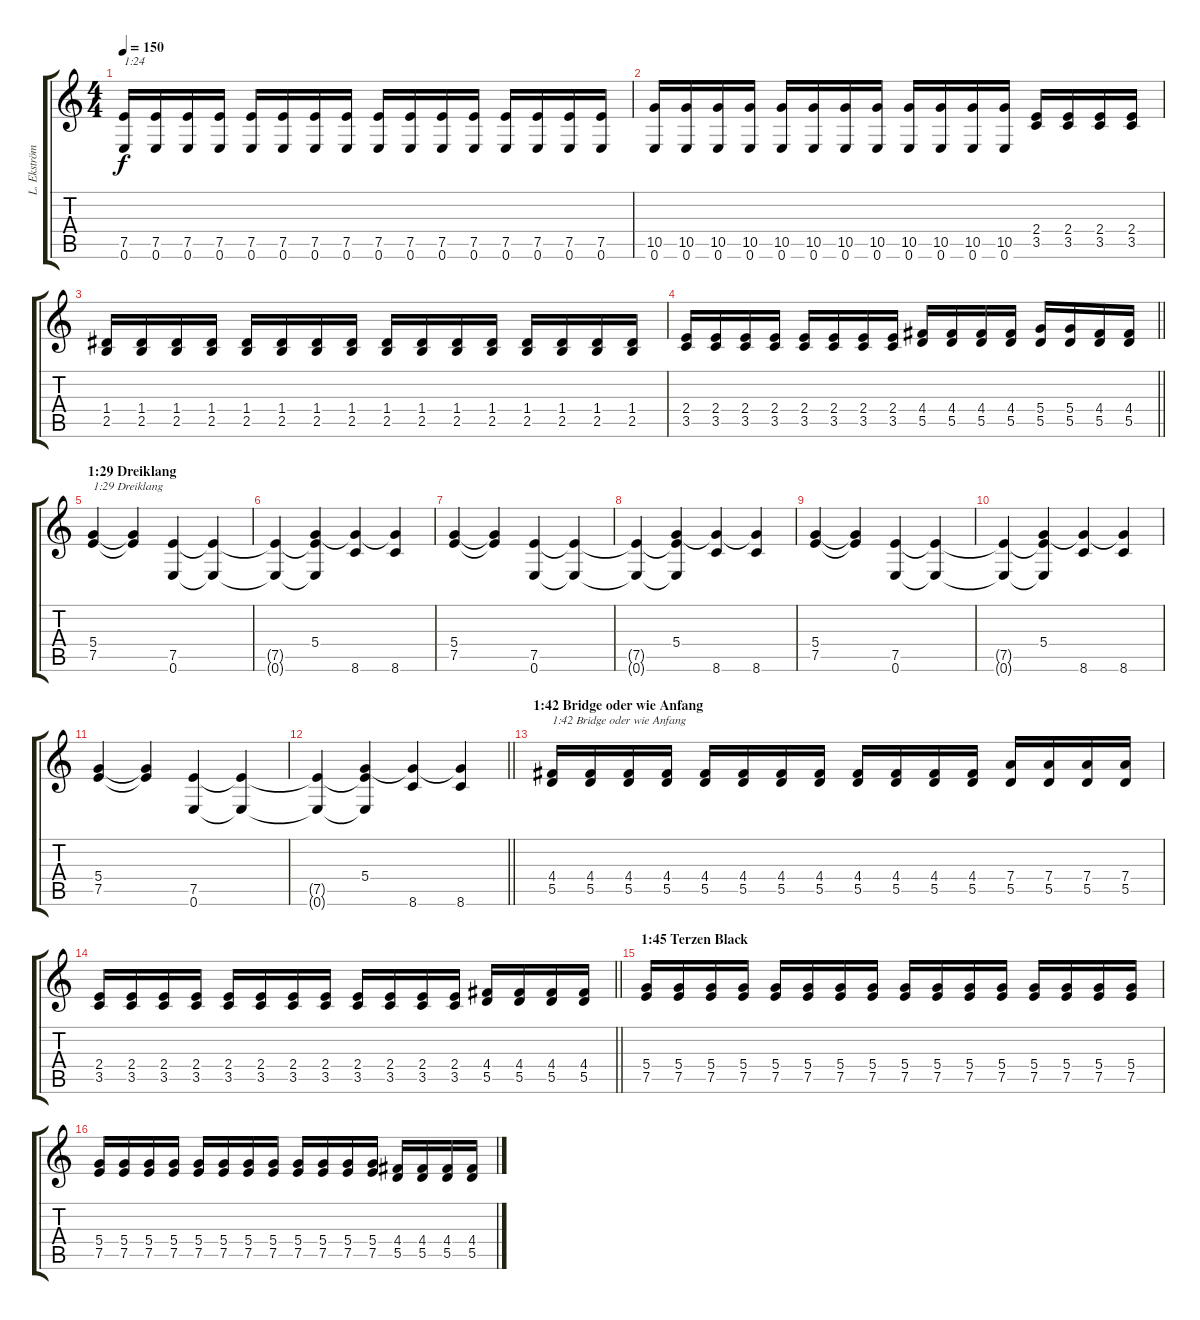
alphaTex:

\track ("L. Ekström (left guitar)" "L. Ekström") {instrument distortionguitar}
\staff {score tabs}
\tuning (E4 B3 G3 D3 A2 E2) {hide}
\ts (4 4)
\tempo 150
\clef g2
\ks c
(7.5 0.6).16{txt "1:24" dy f} (7.5 0.6).16 (7.5 0.6).16 (7.5 0.6).16 (7.5 0.6).16 (7.5 0.6).16 (7.5 0.6).16 (7.5 0.6).16 (7.5 0.6).16 (7.5 0.6).16 (7.5 0.6).16 (7.5 0.6).16 (7.5 0.6).16 (7.5 0.6).16 (7.5 0.6).16 (7.5 0.6).16 |
(10.5 0.6).16 (10.5 0.6).16 (10.5 0.6).16 (10.5 0.6).16 (10.5 0.6).16 (10.5 0.6).16 (10.5 0.6).16 (10.5 0.6).16 (10.5 0.6).16 (10.5 0.6).16 (10.5 0.6).16 (10.5 0.6).16 (2.4 3.5).16 (2.4 3.5).16 (2.4 3.5).16 (2.4 3.5).16 |
(1.4 2.5).16 (1.4 2.5).16 (1.4 2.5).16 (1.4 2.5).16 (1.4 2.5).16 (1.4 2.5).16 (1.4 2.5).16 (1.4 2.5).16 (1.4 2.5).16 (1.4 2.5).16 (1.4 2.5).16 (1.4 2.5).16 (1.4 2.5).16 (1.4 2.5).16 (1.4 2.5).16 (1.4 2.5).16 |
\barLineRight lightlight
(2.4 3.5).16 (2.4 3.5).16 (2.4 3.5).16 (2.4 3.5).16 (2.4 3.5).16 (2.4 3.5).16 (2.4 3.5).16 (2.4 3.5).16 (4.4 5.5).16 (4.4 5.5).16 (4.4 5.5).16 (4.4 5.5).16 (5.4 5.5).16 (5.4 5.5).16 (4.4 5.5).16 (4.4 5.5).16 |
\section ("" "1:29 Dreiklang")
(5.4 7.5).4{txt "1:29 Dreiklang" instrument distortionguitar} (5.4{t} 7.5{t}).4 (7.5 0.6).4 (7.5{t} 0.6{t}).4 |
(7.5{t} 0.6{t}).4 (5.4 7.5{t} 0.6{t}).4 (5.4{t} 8.6).4 (5.4{t} 8.6).4 |
(5.4 7.5).4 (5.4{t} 7.5{t}).4 (7.5 0.6).4 (7.5{t} 0.6{t}).4 |
(7.5{t} 0.6{t}).4 (5.4 7.5{t} 0.6{t}).4 (5.4{t} 8.6).4 (5.4{t} 8.6).4 |
(5.4 7.5).4 (5.4{t} 7.5{t}).4 (7.5 0.6).4 (7.5{t} 0.6{t}).4 |
(7.5{t} 0.6{t}).4 (5.4 7.5{t} 0.6{t}).4 (5.4{t} 8.6).4 (5.4{t} 8.6).4 |
(5.4 7.5).4 (5.4{t} 7.5{t}).4 (7.5 0.6).4 (7.5{t} 0.6{t}).4 |
\barLineRight lightlight
(7.5{t} 0.6{t}).4 (5.4 7.5{t} 0.6{t}).4 (5.4{t} 8.6).4 (5.4{t} 8.6).4 |
\section ("" "1:42 Bridge oder wie Anfang")
(4.4 5.5).16{txt "1:42 Bridge oder wie Anfang" instrument overdrivenguitar} (4.4 5.5).16 (4.4 5.5).16 (4.4 5.5).16 (4.4 5.5).16 (4.4 5.5).16 (4.4 5.5).16 (4.4 5.5).16 (4.4 5.5).16 (4.4 5.5).16 (4.4 5.5).16 (4.4 5.5).16 (7.4 5.5).16 (7.4 5.5).16 (7.4 5.5).16 (7.4 5.5).16 |
\barLineRight lightlight
(2.4 3.5).16 (2.4 3.5).16 (2.4 3.5).16 (2.4 3.5).16 (2.4 3.5).16 (2.4 3.5).16 (2.4 3.5).16 (2.4 3.5).16 (2.4 3.5).16 (2.4 3.5).16 (2.4 3.5).16 (2.4 3.5).16 (4.4 5.5).16 (4.4 5.5).16 (4.4 5.5).16 (4.4 5.5).16 |
\section ("" "1:45 Terzen Black")
(5.4 7.5).16 (5.4 7.5).16 (5.4 7.5).16 (5.4 7.5).16 (5.4 7.5).16 (5.4 7.5).16 (5.4 7.5).16 (5.4 7.5).16 (5.4 7.5).16 (5.4 7.5).16 (5.4 7.5).16 (5.4 7.5).16 (5.4 7.5).16 (5.4 7.5).16 (5.4 7.5).16 (5.4 7.5).16 |
(5.4 7.5).16 (5.4 7.5).16 (5.4 7.5).16 (5.4 7.5).16 (5.4 7.5).16 (5.4 7.5).16 (5.4 7.5).16 (5.4 7.5).16 (5.4 7.5).16 (5.4 7.5).16 (5.4 7.5).16 (5.4 7.5).16 (4.4 5.5).16 (4.4 5.5).16 (4.4 5.5).16 (4.4 5.5).16
